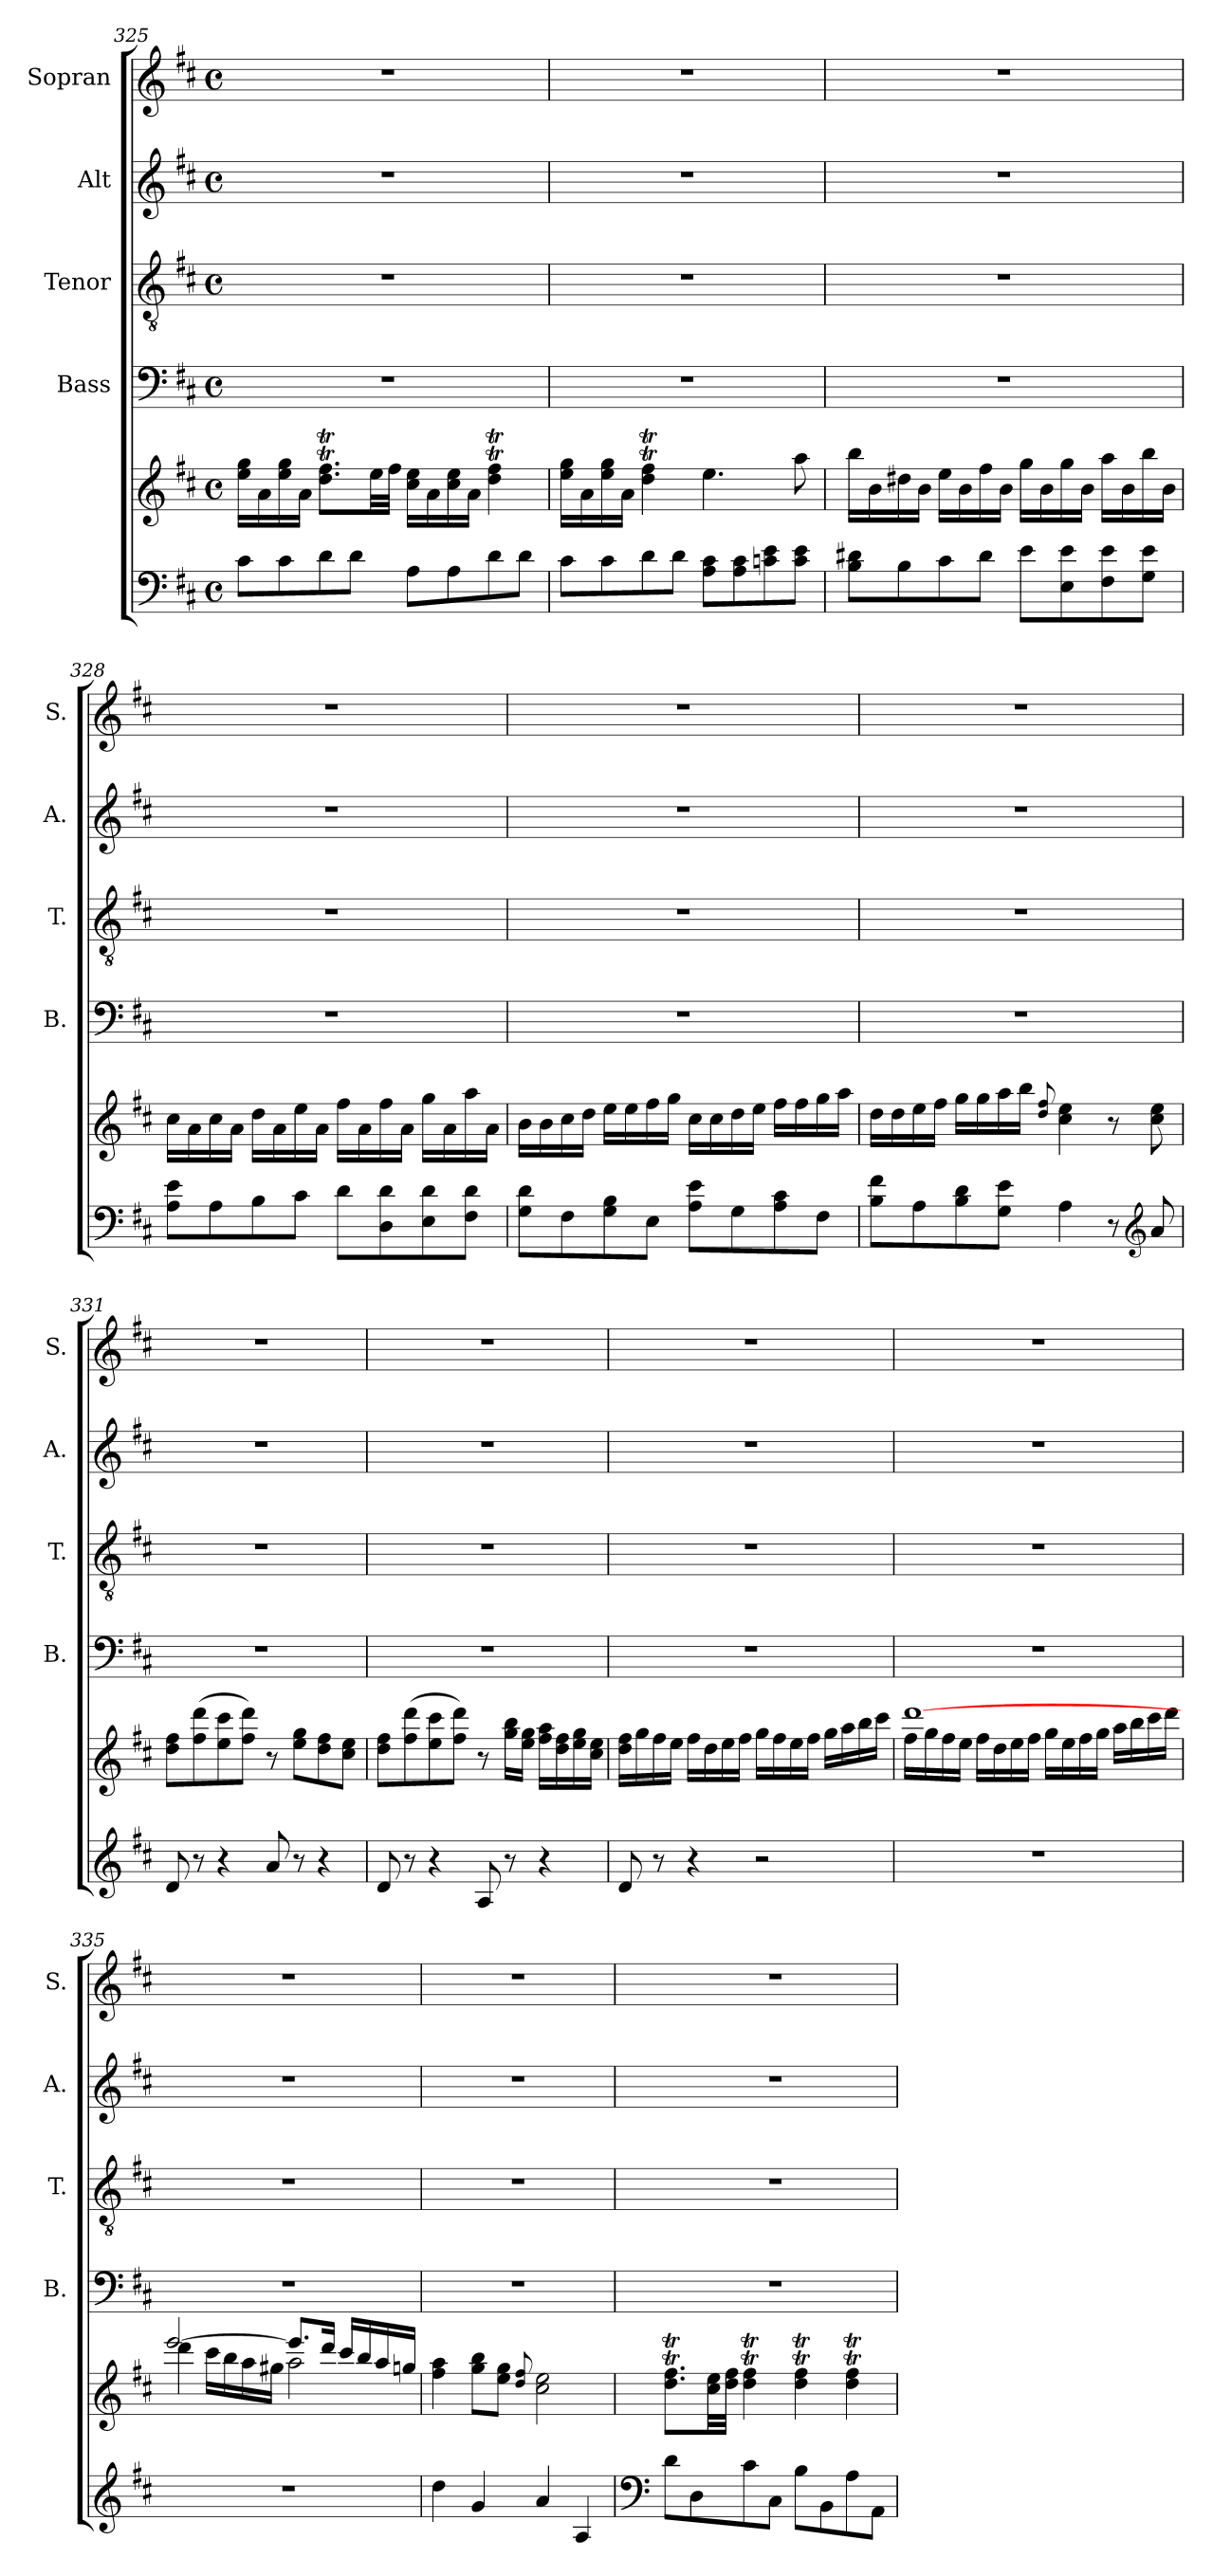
**kern	**kern	**kern	**kern	**kern	**kern
*part5	*part5	*part4	*part3	*part2	*part1
*staff6	*staff5	*staff4	*staff3	*staff2	*staff1
*	*	*I"Bass	*I"Tenor	*I"Alt	*I"Sopran
*	*	*I'B.	*I'T.	*I'A.	*I'S.
*clefF4	*clefG2	*clefF4	*clefGv2	*clefG2	*clefG2
*k[f#c#]	*k[f#c#]	*k[f#c#]	*k[f#c#]	*k[f#c#]	*k[f#c#]
*D:	*D:	*D:	*D:	*D:	*D:
*M4/4	*M4/4	*M4/4	*M4/4	*M4/4	*M4/4
*met(c)	*met(c)	*met(c)	*met(c)	*met(c)	*met(c)
=325	=325	=325	=325	=325	=325
8c#\L	16ee\ 16gg\LL	1r	1r	1r	1r
.	16a\	.	.	.	.
8c#\	16ee\ 16gg\	.	.	.	.
.	16a\JJ	.	.	.	.
8d\	8.dd\T 8.ff#\TL	.	.	.	.
8d\J	.	.	.	.	.
.	32ee\LL	.	.	.	.
.	32ff#\JJJ	.	.	.	.
8A\L	16cc#\ 16ee\LL	.	.	.	.
.	16a\	.	.	.	.
8A\	16cc#\ 16ee\	.	.	.	.
.	16a\JJ	.	.	.	.
8d\	4dd\T 4ff#\T	.	.	.	.
8d\J	.	.	.	.	.
=326	=326	=326	=326	=326	=326
8c#\L	16ee\ 16gg\LL	1r	1r	1r	1r
.	16a\	.	.	.	.
8c#\	16ee\ 16gg\	.	.	.	.
.	16a\JJ	.	.	.	.
8d\	4dd\T 4ff#\T	.	.	.	.
8d\J	.	.	.	.	.
8A\ 8c#\L	4.ee\	.	.	.	.
8A\ 8c#\	.	.	.	.	.
8cn\ 8e\	.	.	.	.	.
8c\ 8e\J	8aa\	.	.	.	.
!!LO:PB:g=z
=327	=327	=327	=327	=327	=327
8B\ 8d#X\L	16bb\LL	1r	1r	1r	1r
.	16b\	.	.	.	.
8B\	16dd#X\	.	.	.	.
.	16b\JJ	.	.	.	.
8c#\	16ee\LL	.	.	.	.
.	16b\	.	.	.	.
8d#\J	16ff#\	.	.	.	.
.	16b\JJ	.	.	.	.
8e\L	16gg\LL	.	.	.	.
.	16b\	.	.	.	.
8E\ 8e\	16gg\	.	.	.	.
.	16b\JJ	.	.	.	.
8F#\ 8e\	16aa\LL	.	.	.	.
.	16b\	.	.	.	.
8G\ 8e\J	16bb\	.	.	.	.
.	16b\JJ	.	.	.	.
=328	=328	=328	=328	=328	=328
8A\ 8e\L	16cc#\LL	1r	1r	1r	1r
.	16a\	.	.	.	.
8A\	16cc#\	.	.	.	.
.	16a\JJ	.	.	.	.
8B\	16dd\LL	.	.	.	.
.	16a\	.	.	.	.
8c#\J	16ee\	.	.	.	.
.	16a\JJ	.	.	.	.
8d\L	16ff#\LL	.	.	.	.
.	16a\	.	.	.	.
8D\ 8d\	16ff#\	.	.	.	.
.	16a\JJ	.	.	.	.
8E\ 8d\	16gg\LL	.	.	.	.
.	16a\	.	.	.	.
8F#\ 8d\J	16aa\	.	.	.	.
.	16a\JJ	.	.	.	.
=329	=329	=329	=329	=329	=329
8G\ 8d\L	16b\LL	1r	1r	1r	1r
.	16b\	.	.	.	.
8F#\	16cc#\	.	.	.	.
.	16dd\JJ	.	.	.	.
8G\ 8B\	16ee\LL	.	.	.	.
.	16ee\	.	.	.	.
8E\J	16ff#\	.	.	.	.
.	16gg\JJ	.	.	.	.
8A\ 8e\L	16cc#\LL	.	.	.	.
.	16cc#\	.	.	.	.
8G\	16dd\	.	.	.	.
.	16ee\JJ	.	.	.	.
8A\ 8c#\	16ff#\LL	.	.	.	.
.	16ff#\	.	.	.	.
8F#\J	16gg\	.	.	.	.
.	16aa\JJ	.	.	.	.
!!LO:LB:g=z
=330	=330	=330	=330	=330	=330
8B\ 8f#\L	16dd\LL	1r	1r	1r	1r
.	16dd\	.	.	.	.
8A\	16ee\	.	.	.	.
.	16ff#\JJ	.	.	.	.
8B\ 8d\	16gg\LL	.	.	.	.
.	16gg\	.	.	.	.
8G\ 8e\J	16aa\	.	.	.	.
.	16bb\JJ	.	.	.	.
.	8qqdd/ 8qqff#/	.	.	.	.
4A\	4cc#\ 4ee\	.	.	.	.
8r	8r	.	.	.	.
*clefG2	*	*	*	*	*
8a/	8cc#\ 8ee\	.	.	.	.
=331	=331	=331	=331	=331	=331
8d/	8dd\ 8ff#\L	1r	1r	1r	1r
8r	(>8ff#\ 8ddd\	.	.	.	.
4r	8ee\ 8ccc#\	.	.	.	.
.	8ff#\ 8ddd\J)	.	.	.	.
8a/	8r	.	.	.	.
8r	8ee\ 8gg\L	.	.	.	.
4r	8dd\ 8ff#\	.	.	.	.
.	8cc#\ 8ee\J	.	.	.	.
=332	=332	=332	=332	=332	=332
8d/	8dd\ 8ff#\L	1r	1r	1r	1r
8r	(>8ff#\ 8ddd\	.	.	.	.
4r	8ee\ 8ccc#\	.	.	.	.
.	8ff#\ 8ddd\J)	.	.	.	.
8A/	8r	.	.	.	.
8r	16gg\ 16bb\LL	.	.	.	.
.	16ee\ 16gg\JJ	.	.	.	.
4r	16ff#\ 16aa\LL	.	.	.	.
.	16dd\ 16ff#\	.	.	.	.
.	16ee\ 16gg\	.	.	.	.
.	16cc#\ 16ee\JJ	.	.	.	.
!!LO:PB:g=z
=333	=333	=333	=333	=333	=333
8d/	16dd\ 16ff#\LL	1r	1r	1r	1r
.	16gg\	.	.	.	.
8r	16ff#\	.	.	.	.
.	16ee\JJ	.	.	.	.
4r	16ff#\LL	.	.	.	.
.	16dd\	.	.	.	.
.	16ee\	.	.	.	.
.	16ff#\JJ	.	.	.	.
2r	16gg\LL	.	.	.	.
.	16ff#\	.	.	.	.
.	16ee\	.	.	.	.
.	16ff#\JJ	.	.	.	.
.	16gg\LL	.	.	.	.
.	16aa\	.	.	.	.
.	16bb\	.	.	.	.
.	16ccc#\JJ	.	.	.	.
=334	=334	=334	=334	=334	=334
*	*^	*	*	*	*
1r	[>1ddd	16ff#\LL	1r	1r	1r	1r
.	.	16gg\	.	.	.	.
.	.	16ff#\	.	.	.	.
.	.	16ee\JJ	.	.	.	.
.	.	16ff#\LL	.	.	.	.
.	.	16dd\	.	.	.	.
.	.	16ee\	.	.	.	.
.	.	16ff#\JJ	.	.	.	.
.	.	16gg\LL	.	.	.	.
.	.	16ee\	.	.	.	.
.	.	16ff#\	.	.	.	.
.	.	16gg\JJ	.	.	.	.
.	.	16aa\LL	.	.	.	.
.	.	16bb\	.	.	.	.
.	.	16ccc#\	.	.	.	.
.	.	16ddd\JJ	.	.	.	.
=335	=335	=335	=335	=335	=335	=335
1r	[>2eee/	4ddd\	1r	1r	1r	1r
.	.	16ccc#\LL	.	.	.	.
.	.	16bb\	.	.	.	.
.	.	16aa\	.	.	.	.
.	.	16gg#X\JJ	.	.	.	.
.	8.eee/L]	2aa\	.	.	.	.
.	16ddd/Jk	.	.	.	.	.
.	16ccc#/LL	.	.	.	.	.
.	16bb/	.	.	.	.	.
.	16aa/	.	.	.	.	.
.	16ggn/JJ	.	.	.	.	.
*	*v	*v	*	*	*	*
!!LO:LB:g=z
=336	=336	=336	=336	=336	=336
4dd\	4ff#\ 4aa\	1r	1r	1r	1r
4g/	8gg\ 8bb\L	.	.	.	.
.	8ee\ 8gg\J	.	.	.	.
.	8qqdd/ 8qqff#/	.	.	.	.
4a/	2cc#\ 2ee\	.	.	.	.
4A/	.	.	.	.	.
=337	=337	=337	=337	=337	=337
*clefF4	*	*	*	*	*
8d\L	8.dd\T 8.ff#\TL	1r	1r	1r	1r
8D\	.	.	.	.	.
.	32cc#\ 32ee\LL	.	.	.	.
.	32dd\ 32ff#\JJJ	.	.	.	.
8c#\	4dd\T 4ff#\T	.	.	.	.
8C#\J	.	.	.	.	.
8B\L	4dd\T 4ff#\T	.	.	.	.
8BB\	.	.	.	.	.
8A\	4dd\T 4ff#\T	.	.	.	.
8AA\J	.	.	.	.	.
=	=	=	=	=	=
*-	*-	*-	*-	*-	*-
